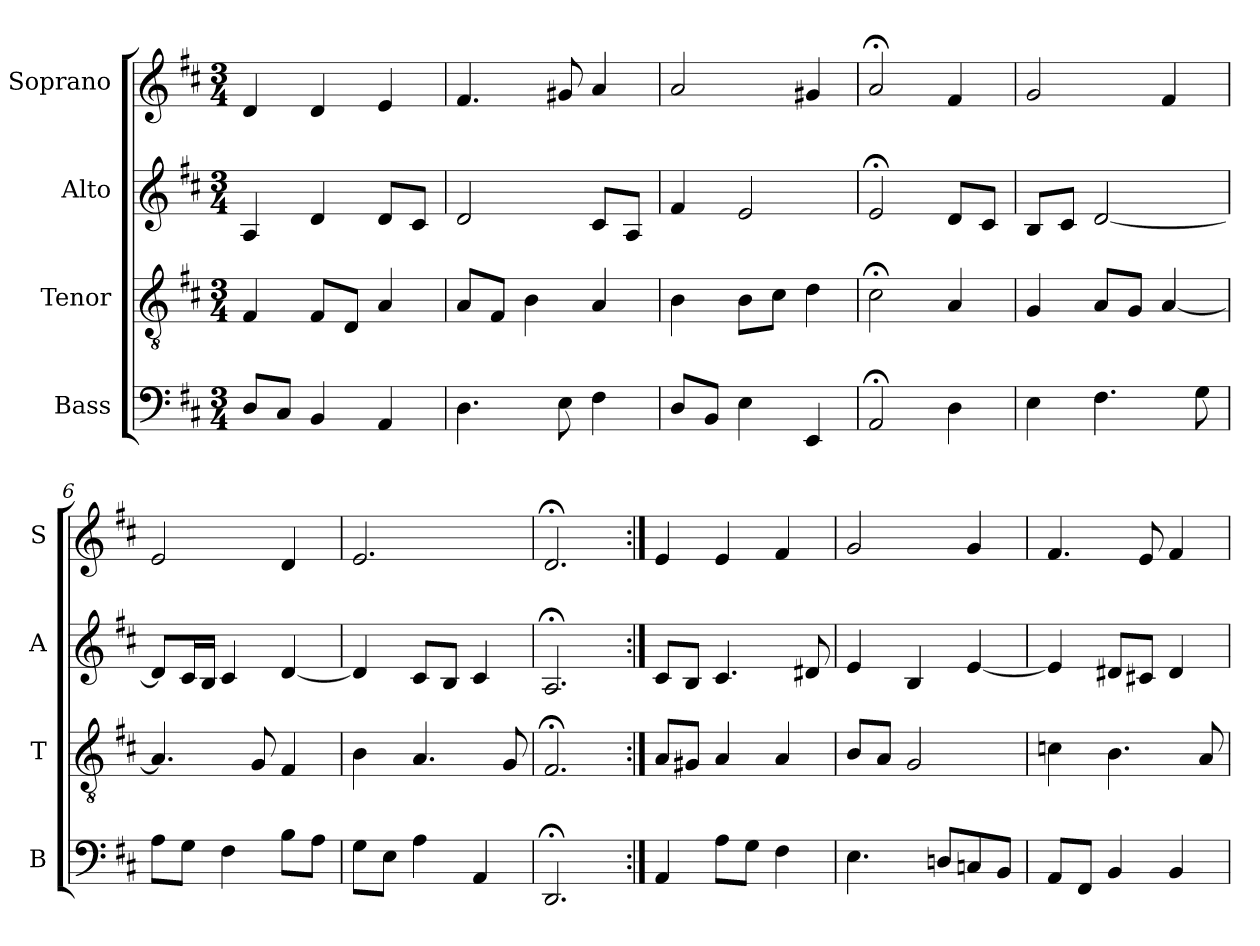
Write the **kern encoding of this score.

**kern	**kern	**kern	**kern
*part4	*part3	*part2	*part1
*staff4	*staff3	*staff2	*staff1
*I"Bass	*I"Tenor	*I"Alto	*I"Soprano
*I'B	*I'T	*I'A	*I'S
*clefF4	*clefGv2	*clefG2	*clefG2
*k[f#c#]	*k[f#c#]	*k[f#c#]	*k[f#c#]
*D:	*D:	*D:	*D:
*M3/4	*M3/4	*M3/4	*M3/4
*MM100	*MM100	*MM100	*MM100
=1	=1	=1	=1
8DL	4F#	4A	4d
8C#J	.	.	.
4BB	8F#L	4d	4d
.	8DJ	.	.
4AA	4A	8dL	4e
.	.	8c#J	.
=2	=2	=2	=2
4.D	8AL	2d	4.f#
.	8F#J	.	.
.	4B	.	.
8E	.	.	8g#X
4F#	4Ai	8c#L	4a
.	.	8AiJ	.
=3	=3	=3	=3
8DL	4Bi	4f#i	2a
8BBJ	.	.	.
4E	8BL	2e	.
.	8c#J	.	.
4EE	4d	.	4g#X
=4	=4	=4	=4
2AA;<	2c#;<	2e;<	2a;<
4D	4A	8dL	4f#
.	.	8c#J	.
=5	=5	=5	=5
4E	4G	8BL	2g
.	.	8c#J	.
4.F#	8AL	[2d	.
.	8GJ	.	.
.	[4A	.	4f#
8G	.	.	.
=6	=6	=6	=6
8AL	4.A]	8dL]	2e
8GJ	.	16c#L	.
.	.	16BJJ	.
4F#	.	4c#	.
.	8G	.	.
8BL	4F#	[4d	4d
8AJ	.	.	.
=7	=7	=7	=7
8GL	4B	4d]	2.e
8EJ	.	.	.
4A	4.A	8c#L	.
.	.	8BJ	.
4AA	.	4c#	.
.	8G	.	.
=8	=8	=8	=8
2.DD;<	2.F#;<i	2.A;<	2.d;<i
=9:|!	=9:|!	=9:|!	=9:|!
4AA	8AiL	8c#L	4ei
.	8G#XJ	8BJ	.
8AL	4A	4.c#	4e
8GJ	.	.	.
4F#	4A	.	4f#
.	.	8d#X	.
=10	=10	=10	=10
4.E	8BL	4e	2g
.	8AJ	.	.
.	2G	4B	.
8DnL	.	.	.
8Cn	.	[4e	4g
8BBJ	.	.	.
=11	=11	=11	=11
8AAL	4cn	4e]	4.f#
8FF#J	.	.	.
4BB	4.B	8d#XL	.
.	.	8c#XJ	8e
4BB	.	4d#	4f#
.	8A	.	.
=	=	=	=
*-	*-	*-	*-
